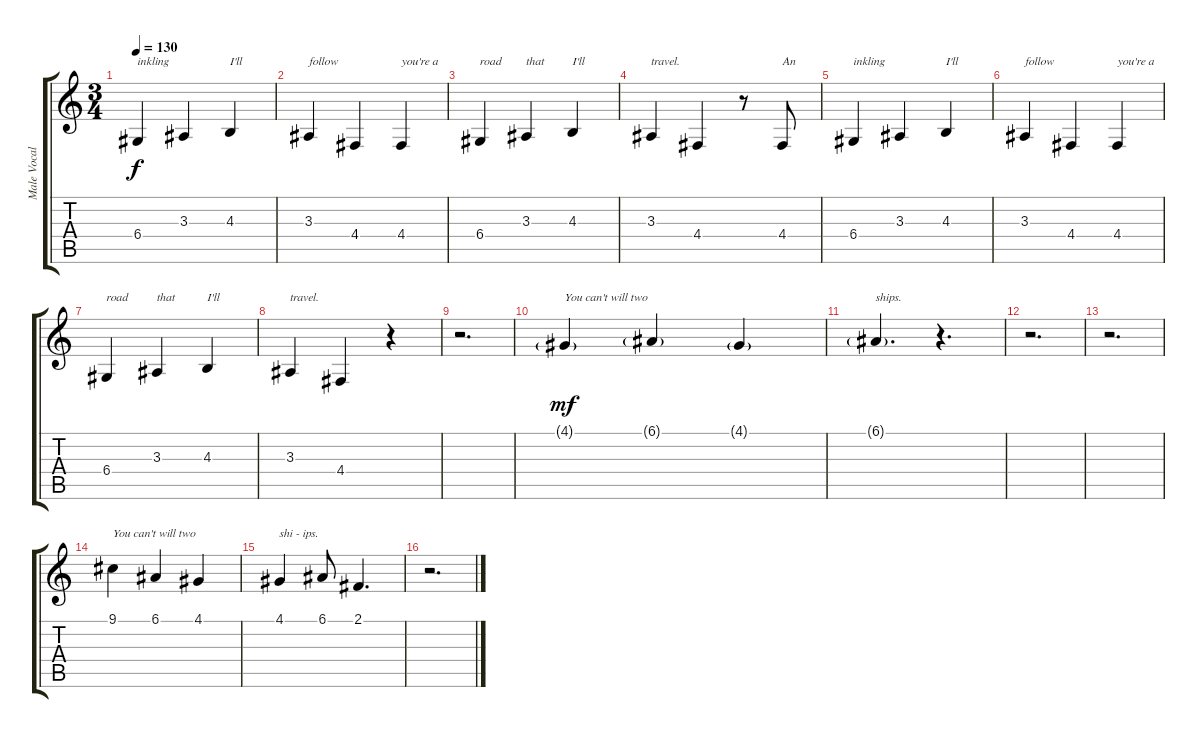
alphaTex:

\track ("Male Vocals" "Male Vocal") {instrument clarinet}
\staff {score tabs}
\tuning (E4 B3 G3 D3 A2 E2) {hide}
\ts (3 4)
\tempo 130
\clef g2
\ks c
6.4.4{txt "inkling" dy f} 3.3.4 4.3.4{txt "I'll"} |
3.3.4{txt "follow"} 4.4.4 4.4.4{txt "you're a "} |
6.4.4{txt "road"} 3.3.4{txt "that"} 4.3.4{txt "I'll"} |
3.3.4{txt "travel."} 4.4.4 r.8 4.4.8{txt "An"} |
6.4.4{txt "inkling"} 3.3.4 4.3.4{txt "I'll"} |
3.3.4{txt "follow"} 4.4.4 4.4.4{txt "you're a"} |
6.4.4{txt "road"} 3.3.4{txt "that"} 4.3.4{txt "I'll"} |
3.3.4{txt "travel."} 4.4.4 r.4 |
r.2{d} |
4.1{g}.4{txt "You can't will two" dy mf} 6.1{g}.4 4.1{g}.4 |
6.1{g}.4{d txt "ships."} r.4{d} |
r.2{d} |
r.2{d} |
9.1.4{txt "You can't will two"} 6.1.4 4.1.4 |
4.1.4{txt "shi - ips."} 6.1.8 2.1.4{d} |
r.2{d}
